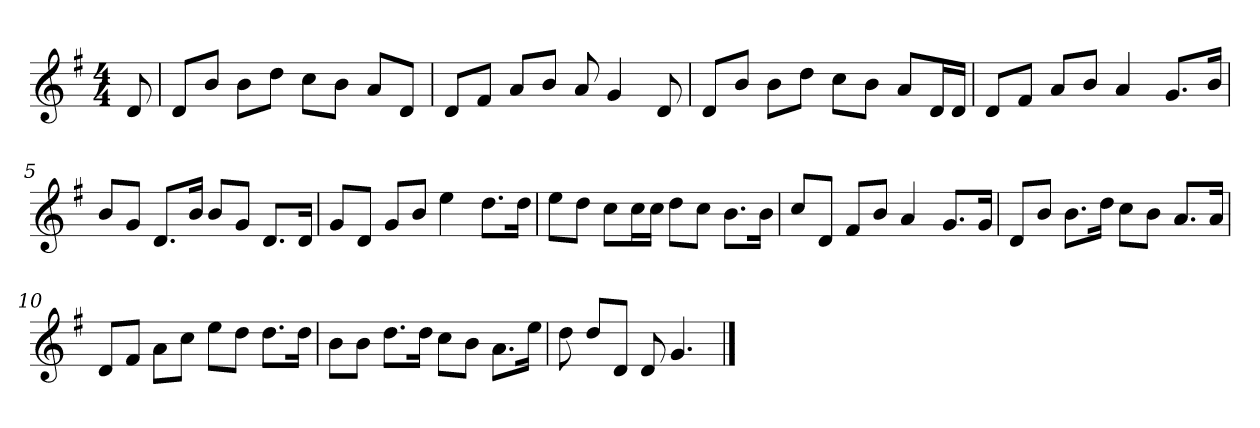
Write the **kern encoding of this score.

**kern
*part1
*staff1
*k[f#]
*M4/4
*MM120
=
8d
=1
8dL
8bJ
8bL
8ddJ
8ccL
8bJ
8aL
8dJ
=2
8dL
8f#J
8aL
8bJ
8a
4g
8d
=3
8dL
8bJ
8bL
8ddJ
8ccL
8bJ
8aL
16dL
16dJJ
=4
8dL
8f#J
8aL
8bJ
4a
8.gL
16bJk
=5
8bL
8gJ
8.dL
16bJk
8bL
8gJ
8.dL
16dJk
=6
8gL
8dJ
8gL
8bJ
4ee
8.ddL
16ddJk
=7
8eeL
8ddJ
8ccL
16ccL
16ccJJ
8ddL
8ccJ
8.bL
16bJk
=8
8ccL
8dJ
8f#L
8bJ
4a
8.gL
16gJk
=9
8dL
8bJ
8.bL
16ddJk
8ccL
8bJ
8.aL
16aJk
=10
8dL
8f#J
8aL
8ccJ
8eeL
8ddJ
8.ddL
16ddJk
=11
8bL
8bJ
8.ddL
16ddJk
8ccL
8bJ
8.aL
16eeJk
=12
8dd
8ddL
8dJ
8d
4.g
==
*-
